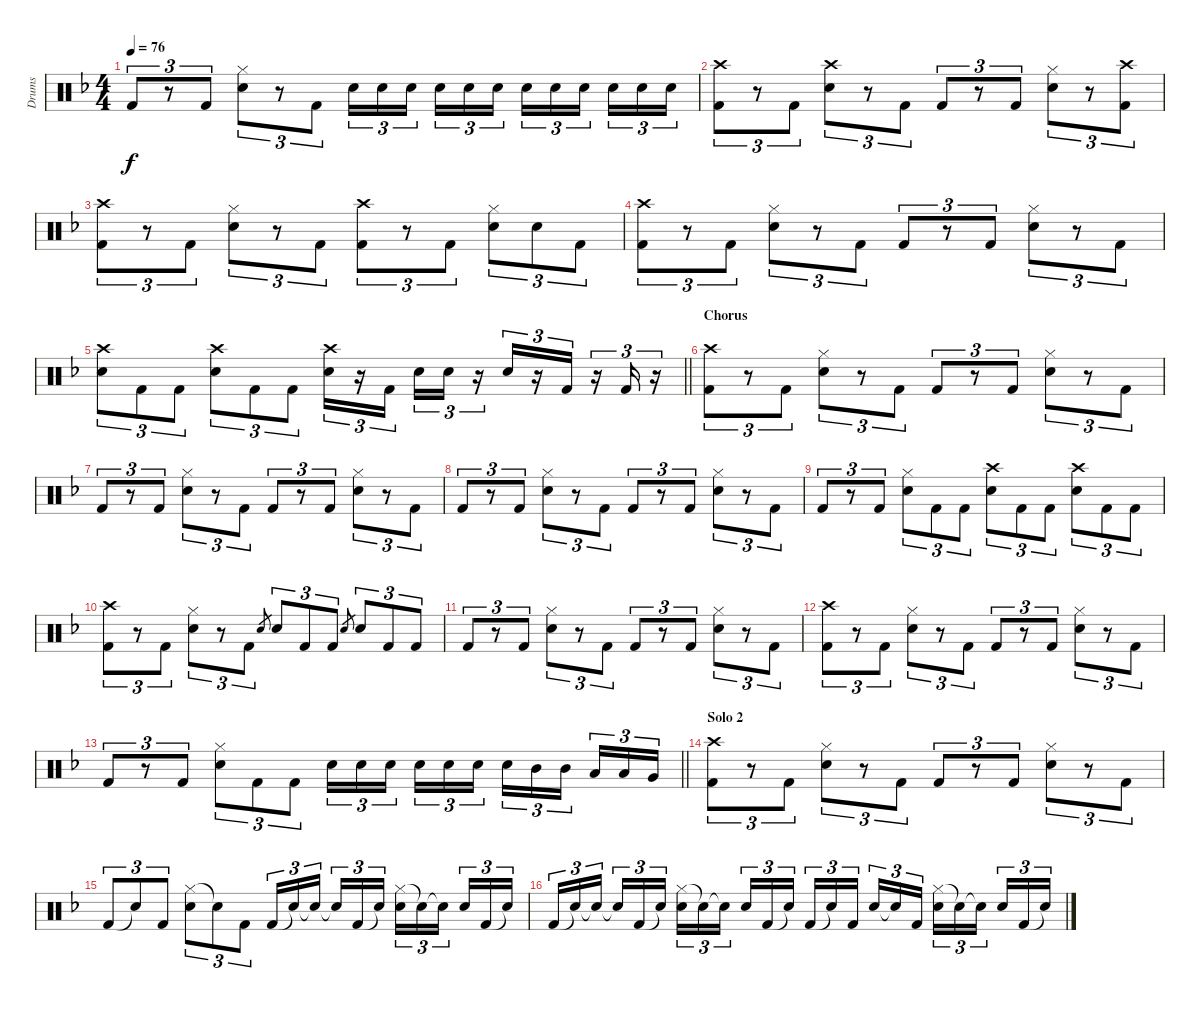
\track ("Drums" "Drums") {instrument percussion}
\staff {score}
\articulation defaults
\ts (4 4)
\tempo 76
\clef neutral
\ks f "Kick (hit) 2".8{tu (3 2) dy f}
r.8{tu (3 2)} "Kick (hit) 2".8{tu (3 2)} ("Hi-Hat (closed)" "Electric Snare (hit)").8{tu (3 2)} r.8{tu (3 2)} "Kick (hit) 2".8{tu (3 2)} "Electric Snare (hit)".16{tu (3 2)} "Electric Snare (hit)".16{tu (3 2)} "Electric Snare (hit)".16{tu (3 2) beam splitsecondary} "Electric Snare (hit)".16{tu (3 2)} "Electric Snare (hit)".16{tu (3 2)} "Electric Snare (hit)".16{tu (3 2)} "Electric Snare (hit)".16{tu (3 2)} "Electric Snare (hit)".16{tu (3 2)} "Electric Snare (hit)".16{tu (3 2) beam splitsecondary} "Electric Snare (hit)".16{tu (3 2)} "Electric Snare (hit)".16{tu (3 2)} "Electric Snare (hit)".16{tu (3 2)} |
("Crash high (hit)" "Kick (hit) 2").8{tu (3 2)} r.8{tu (3 2)} "Kick (hit) 2".8{tu (3 2)} ("Crash high (hit)" "Electric Snare (hit)").8{tu (3 2)} r.8{tu (3 2)} "Kick (hit) 2".8{tu (3 2)} "Kick (hit) 2".8{tu (3 2)} r.8{tu (3 2)} "Kick (hit) 2".8{tu (3 2)} ("Hi-Hat (closed)" "Electric Snare (hit)").8{tu (3 2)} r.8{tu (3 2)} ("Crash high (hit)" "Kick (hit) 2").8{tu (3 2)} |
("Crash high (hit)" "Kick (hit) 2").8{tu (3 2)} r.8{tu (3 2)} "Kick (hit) 2".8{tu (3 2)} ("Hi-Hat (closed)" "Electric Snare (hit)").8{tu (3 2)} r.8{tu (3 2)} "Kick (hit) 2".8{tu (3 2)} ("Crash high (hit)" "Kick (hit) 2").8{tu (3 2)} r.8{tu (3 2)} "Kick (hit) 2".8{tu (3 2)} ("Hi-Hat (closed)" "Electric Snare (hit)").8{tu (3 2)} "Electric Snare (hit)".8{tu (3 2)} "Kick (hit) 2".8{tu (3 2)} |
("Crash high (hit)" "Kick (hit) 2").8{tu (3 2)} r.8{tu (3 2)} "Kick (hit) 2".8{tu (3 2)} ("Hi-Hat (closed)" "Electric Snare (hit)").8{tu (3 2)} r.8{tu (3 2)} "Kick (hit) 2".8{tu (3 2)} "Kick (hit) 2".8{tu (3 2)} r.8{tu (3 2)} "Kick (hit) 2".8{tu (3 2)} ("Hi-Hat (closed)" "Electric Snare (hit)").8{tu (3 2)} r.8{tu (3 2)} "Kick (hit) 2".8{tu (3 2)} |
\barLineRight lightlight
("Crash high (hit)" "Electric Snare (hit)").8{tu (3 2)} "Kick (hit) 2".8{tu (3 2)} "Kick (hit) 2".8{tu (3 2)} ("Crash high (hit)" "Electric Snare (hit)").8{tu (3 2)} "Kick (hit) 2".8{tu (3 2)} "Kick (hit) 2".8{tu (3 2)} ("Crash high (hit)" "Electric Snare (hit)").16{tu (3 2)} r.16{tu (3 2)} "Kick (hit) 2".16{tu (3 2) beam splitsecondary} "Electric Snare (hit)".16{tu (3 2)} "Electric Snare (hit)".16{tu (3 2)} r.16{tu (3 2)} "Electric Snare (hit)".16{tu (3 2)} r.16{tu (3 2)} "Kick (hit) 2".16{tu (3 2)} r.16{tu (3 2)} "Kick (hit) 2".16{tu (3 2)} r.16{tu (3 2)} |
\section ("" "Chorus")
("Crash high (hit)" "Kick (hit) 2").8{tu (3 2)} r.8{tu (3 2)} "Kick (hit) 2".8{tu (3 2)} ("Hi-Hat (closed)" "Electric Snare (hit)").8{tu (3 2)} r.8{tu (3 2)} "Kick (hit) 2".8{tu (3 2)} "Kick (hit) 2".8{tu (3 2)} r.8{tu (3 2)} "Kick (hit) 2".8{tu (3 2)} ("Hi-Hat (closed)" "Electric Snare (hit)").8{tu (3 2)} r.8{tu (3 2)} "Kick (hit) 2".8{tu (3 2)} |
"Kick (hit) 2".8{tu (3 2)} r.8{tu (3 2)} "Kick (hit) 2".8{tu (3 2)} ("Hi-Hat (closed)" "Electric Snare (hit)").8{tu (3 2)} r.8{tu (3 2)} "Kick (hit) 2".8{tu (3 2)} "Kick (hit) 2".8{tu (3 2)} r.8{tu (3 2)} "Kick (hit) 2".8{tu (3 2)} ("Hi-Hat (closed)" "Electric Snare (hit)").8{tu (3 2)} r.8{tu (3 2)} "Kick (hit) 2".8{tu (3 2)} |
"Kick (hit) 2".8{tu (3 2)} r.8{tu (3 2)} "Kick (hit) 2".8{tu (3 2)} ("Hi-Hat (closed)" "Electric Snare (hit)").8{tu (3 2)} r.8{tu (3 2)} "Kick (hit) 2".8{tu (3 2)} "Kick (hit) 2".8{tu (3 2)} r.8{tu (3 2)} "Kick (hit) 2".8{tu (3 2)} ("Hi-Hat (closed)" "Electric Snare (hit)").8{tu (3 2)} r.8{tu (3 2)} "Kick (hit) 2".8{tu (3 2)} |
"Kick (hit) 2".8{tu (3 2)} r.8{tu (3 2)} "Kick (hit) 2".8{tu (3 2)} ("Hi-Hat (closed)" "Electric Snare (hit)").8{tu (3 2)} "Kick (hit) 2".8{tu (3 2)} "Kick (hit) 2".8{tu (3 2)} ("Crash high (hit)" "Electric Snare (hit)").8{tu (3 2)} "Kick (hit) 2".8{tu (3 2)} "Kick (hit) 2".8{tu (3 2)} ("Crash high (hit)" "Electric Snare (hit)").8{tu (3 2)} "Kick (hit) 2".8{tu (3 2)} "Kick (hit) 2".8{tu (3 2)} |
("Crash high (hit)" "Kick (hit) 2").8{tu (3 2)} r.8{tu (3 2)} "Kick (hit) 2".8{tu (3 2)} ("Hi-Hat (closed)" "Electric Snare (hit)").8{tu (3 2)} r.8{tu (3 2)} "Kick (hit) 2".8{tu (3 2)} "Electric Snare (hit)".8{gr} "Electric Snare (hit)".8{tu (3 2)} "Kick (hit) 2".8{tu (3 2)} "Kick (hit) 2".8{tu (3 2)} "Electric Snare (hit)".8{gr} "Electric Snare (hit)".8{tu (3 2)} "Kick (hit) 2".8{tu (3 2)} "Kick (hit) 2".8{tu (3 2)} |
"Kick (hit) 2".8{tu (3 2)} r.8{tu (3 2)} "Kick (hit) 2".8{tu (3 2)} ("Hi-Hat (closed)" "Electric Snare (hit)").8{tu (3 2)} r.8{tu (3 2)} "Kick (hit) 2".8{tu (3 2)} "Kick (hit) 2".8{tu (3 2)} r.8{tu (3 2)} "Kick (hit) 2".8{tu (3 2)} ("Hi-Hat (closed)" "Electric Snare (hit)").8{tu (3 2)} r.8{tu (3 2)} "Kick (hit) 2".8{tu (3 2)} |
("Crash high (hit)" "Kick (hit) 2").8{tu (3 2)} r.8{tu (3 2)} "Kick (hit) 2".8{tu (3 2)} ("Hi-Hat (closed)" "Electric Snare (hit)").8{tu (3 2)} r.8{tu (3 2)} "Kick (hit) 2".8{tu (3 2)} "Kick (hit) 2".8{tu (3 2)} r.8{tu (3 2)} "Kick (hit) 2".8{tu (3 2)} ("Hi-Hat (closed)" "Electric Snare (hit)").8{tu (3 2)} r.8{tu (3 2)} "Kick (hit) 2".8{tu (3 2)} |
\barLineRight lightlight "Kick (hit) 2".8{tu (3 2)}
r.8{tu (3 2)} "Kick (hit) 2".8{tu (3 2)} ("Hi-Hat (closed)" "Electric Snare (hit)").8{tu (3 2)} "Kick (hit) 2".8{tu (3 2)} "Kick (hit) 2".8{tu (3 2)} "Electric Snare (hit)".16{tu (3 2)} "Electric Snare (hit)".16{tu (3 2)} "Electric Snare (hit)".16{tu (3 2) beam splitsecondary} "Electric Snare (hit)".16{tu (3 2)} "Electric Snare (hit)".16{tu (3 2)} "Electric Snare (hit)".16{tu (3 2)} "Electric Snare (hit)".16{tu (3 2)} "Mid Tom (hit)".16{tu (3 2)} "Mid Tom (hit)".16{tu (3 2) beam splitsecondary} "Low Tom (hit)".16{tu (3 2)} "Low Tom (hit)".16{tu (3 2)} "Very Low Tom (hit)".16{tu (3 2)} |
\section ("" "Solo 2")
("Crash high (hit)" "Kick (hit) 2").8{tu (3 2)} r.8{tu (3 2)} "Kick (hit) 2".8{tu (3 2)} ("Hi-Hat (closed)" "Electric Snare (hit)").8{tu (3 2)} r.8{tu (3 2)} "Kick (hit) 2".8{tu (3 2)} "Kick (hit) 2".8{tu (3 2)} r.8{tu (3 2)} "Kick (hit) 2".8{tu (3 2)} ("Hi-Hat (closed)" "Electric Snare (hit)").8{tu (3 2)} r.8{tu (3 2)} "Kick (hit) 2".8{tu (3 2)} |
"Kick (hit) 2".8{tu (3 2)} "Snare (hit)"{t}.8{tu (3 2)} "Kick (hit) 2".8{tu (3 2)} ("Hi-Hat (closed)" "Electric Snare (hit)").8{tu (3 2)} "Snare (hit)"{t}.8{tu (3 2)} "Kick (hit) 2".8{tu (3 2)} "Kick (hit) 2".16{tu (3 2)} "Snare (hit)"{t}.16{tu (3 2)} "Snare (hit)"{t}.16{tu (3 2) beam splitsecondary} "Snare (hit)"{t}.16{tu (3 2)} "Kick (hit) 2".16{tu (3 2)} "Snare (hit)"{t}.16{tu (3 2)} ("Hi-Hat (closed)" "Electric Snare (hit)").16{tu (3 2)} "Snare (hit)"{t}.16{tu (3 2)} "Snare (hit)"{t}.16{tu (3 2) beam splitsecondary} "Electric Snare (hit)".16{tu (3 2)} "Kick (hit) 2".16{tu (3 2)} "Snare (hit)"{t}.16{tu (3 2)} |
"Kick (hit) 2".16{tu (3 2)} "Snare (hit)"{t}.16{tu (3 2)} "Snare (hit)"{t}.16{tu (3 2) beam splitsecondary} "Snare (hit)"{t}.16{tu (3 2)} "Kick (hit) 2".16{tu (3 2)} "Snare (hit)"{t}.16{tu (3 2)} ("Hi-Hat (closed)" "Electric Snare (hit)").16{tu (3 2)} "Snare (hit)"{t}.16{tu (3 2)} "Snare (hit)"{t}.16{tu (3 2) beam splitsecondary} "Electric Snare (hit)".16{tu (3 2)} "Kick (hit) 2".16{tu (3 2)} "Snare (hit)"{t}.16{tu (3 2)} "Kick (hit) 2".16{tu (3 2)} "Snare (hit)"{t}.16{tu (3 2)} "Kick (hit) 2".16{tu (3 2) beam splitsecondary} "Electric Snare (hit)".16{tu (3 2)} "Snare (hit)"{t}.16{tu (3 2)} "Kick (hit) 2".16{tu (3 2)} ("Hi-Hat (closed)" "Electric Snare (hit)").16{tu (3 2)} "Snare (hit)"{t}.16{tu (3 2)} "Snare (hit)"{t}.16{tu (3 2) beam splitsecondary} "Electric Snare (hit)".16{tu (3 2)} "Kick (hit) 2".16{tu (3 2)} "Snare (hit)"{t}.16{tu (3 2)}
